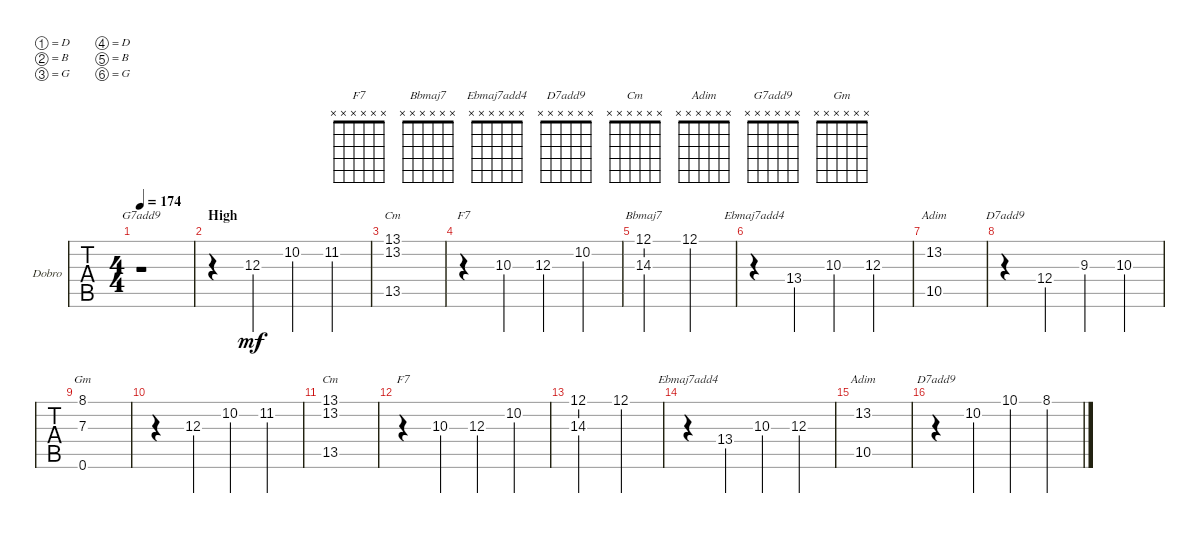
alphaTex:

\defaultSystemsLayout 4
\bracketExtendMode groupsimilarinstruments
\firstSystemTrackNameOrientation horizontal
\otherSystemsTrackNameOrientation horizontal
\track ("Dobro" "Dobro") {instrument electricguitarjazz}
\staff {tabs}
\tuning (D4 B3 G3 D3 B2 G2)
\chord ("F7" x x x x x x)
\chord ("Bbmaj7" x x x x x x)
\chord ("Ebmaj7add4" x x x x x x)
\chord ("D7add9" x x x x x x)
\chord ("Cm" x x x x x x)
\chord ("Adim" x x x x x x)
\chord ("G7add9" x x x x x x)
\chord ("Gm" x x x x x x)
\ts (4 4)
\tempo 174
\clef g2
\ks bb
r.1{ch "G7add9" dy mf} |
\section ("" "High")
r.4 12.3.4 10.2.4 11.2.4 |
(13.1 13.5 13.2).1{ch "Cm"} |
r.4{ch "F7"} 10.3.4 12.3.4 10.2.4 |
(12.1 14.3).2{ch "Bbmaj7"} 12.1.2 |
r.4{ch "Ebmaj7add4"} 13.4.4 10.3.4 12.3.4 |
(13.2 10.5).1{ch "Adim"} |
r.4{ch "D7add9"} 12.4.4 9.3.4 10.3.4 |
(0.6 8.1 7.3).1{ch "Gm"} |
r.4 12.3.4 10.2.4 11.2.4 |
(13.1 13.5 13.2).1{ch "Cm"} |
r.4{ch "F7"} 10.3.4 12.3.4 10.2.4 |
(12.1 14.3).2 12.1.2 |
r.4{ch "Ebmaj7add4"} 13.4.4 10.3.4 12.3.4 |
(13.2 10.5).1{ch "Adim"} |
r.4{ch "D7add9"} 10.2.4 10.1.4 8.1.4
